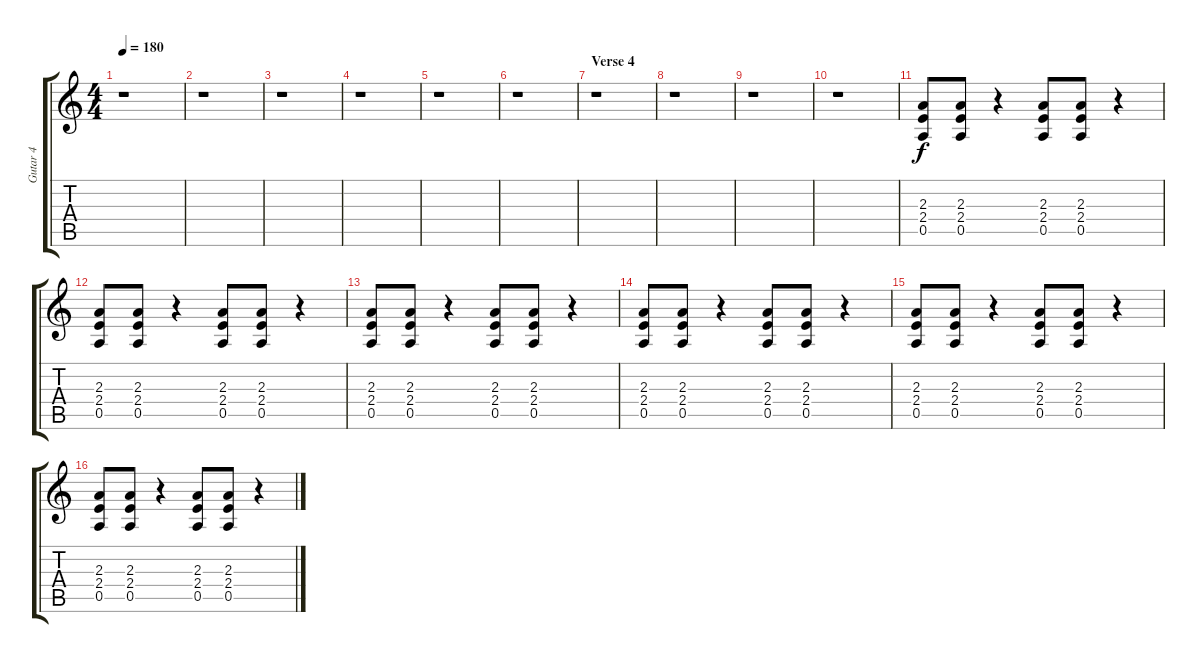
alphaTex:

\track ("Gutar 4" "Gutar 4") {instrument overdrivenguitar}
\staff {score tabs}
\tuning (E4 B3 G3 D3 A2 E2) {hide}
\ts (4 4)
\tempo 180
\clef g2
\ks c
r.1{dy f} |
r.1 |
r.1 |
r.1 |
r.1 |
r.1 |
\section ("" "Verse 4")
r.1 |
r.1 |
r.1 |
r.1 |
(2.3 2.4 0.5).8 (2.3 2.4 0.5).8 r.4 (2.3 2.4 0.5).8 (2.3 2.4 0.5).8 r.4 |
(2.3 2.4 0.5).8 (2.3 2.4 0.5).8 r.4 (2.3 2.4 0.5).8 (2.3 2.4 0.5).8 r.4 |
(2.3 2.4 0.5).8 (2.3 2.4 0.5).8 r.4 (2.3 2.4 0.5).8 (2.3 2.4 0.5).8 r.4 |
(2.3 2.4 0.5).8 (2.3 2.4 0.5).8 r.4 (2.3 2.4 0.5).8 (2.3 2.4 0.5).8 r.4 |
(2.3 2.4 0.5).8 (2.3 2.4 0.5).8 r.4 (2.3 2.4 0.5).8 (2.3 2.4 0.5).8 r.4 |
(2.3 2.4 0.5).8 (2.3 2.4 0.5).8 r.4 (2.3 2.4 0.5).8 (2.3 2.4 0.5).8 r.4
